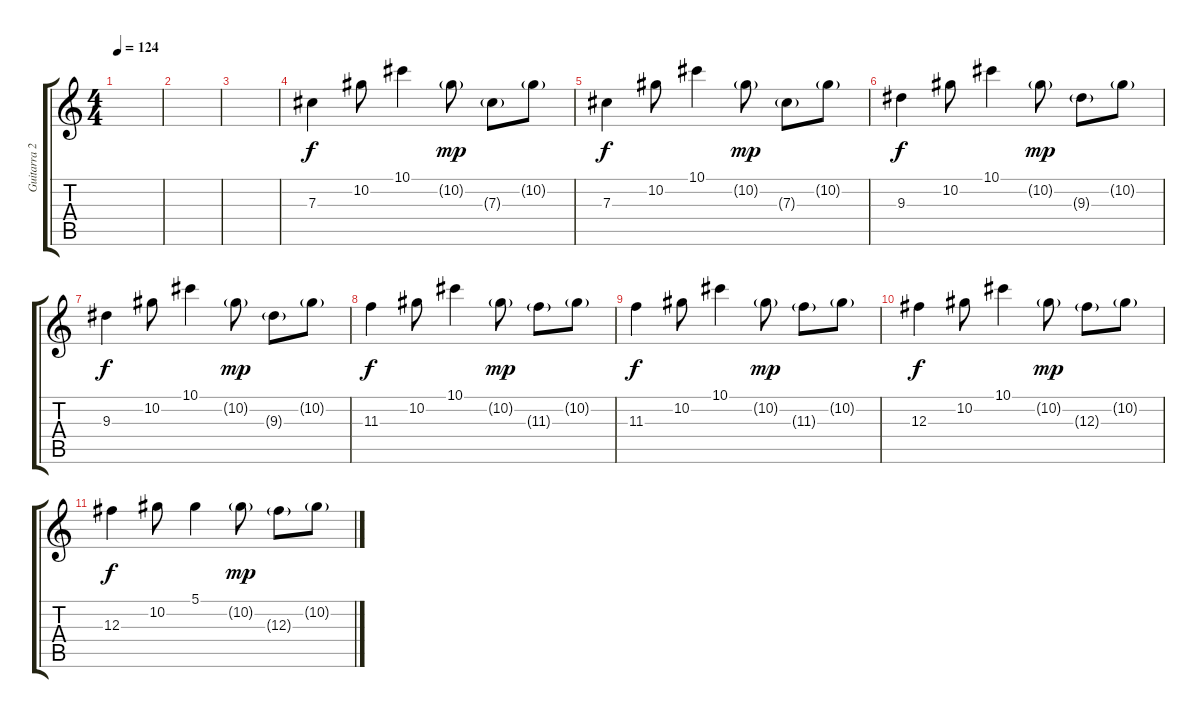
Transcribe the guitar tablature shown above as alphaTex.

\track ("Guitarra 2" "Guitarra 2") {instrument distortionguitar}
\staff {score tabs}
\tuning (Eb4 Bb3 Gb3 Db3 Ab2 Eb2) {hide}
\ts (4 4)
\tempo 124
\clef g2
\ks c
|
|
|
7.3.4 10.2.8 10.1.4 10.2{g}.8{dy mp} 7.3{g}.8 10.2{g}.8 |
7.3.4{dy f} 10.2.8 10.1.4 10.2{g}.8{dy mp} 7.3{g}.8 10.2{g}.8 |
9.3.4{dy f} 10.2.8 10.1.4 10.2{g}.8{dy mp} 9.3{g}.8 10.2{g}.8 |
9.3.4{dy f} 10.2.8 10.1.4 10.2{g}.8{dy mp} 9.3{g}.8 10.2{g}.8 |
11.3.4{dy f} 10.2.8 10.1.4 10.2{g}.8{dy mp} 11.3{g}.8 10.2{g}.8 |
11.3.4{dy f} 10.2.8 10.1.4 10.2{g}.8{dy mp} 11.3{g}.8 10.2{g}.8 |
12.3.4{dy f} 10.2.8 10.1.4 10.2{g}.8{dy mp} 12.3{g}.8 10.2{g}.8 |
12.3.4{dy f} 10.2.8 5.1.4 10.2{g}.8{dy mp} 12.3{g}.8 10.2{g}.8
